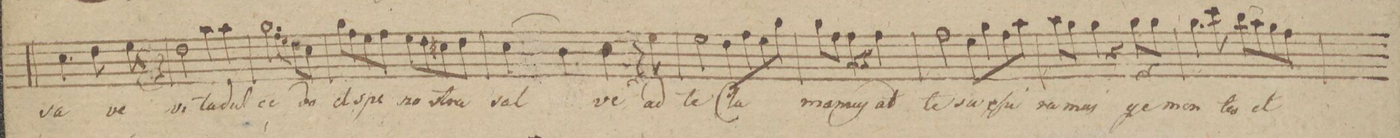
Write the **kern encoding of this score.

**kern	**text
*I"Canto	*
*clefC1	*
*k[f#c#g#]	*
*met(c)	*
*M4/4	*
4.a\	sa-
8b\	.
4cc#\	-ve
4r	.
=46	=46
2b\	vi-
4ff#\	-ta
4ff#\	dul-
=47	=47
2ee\	-ce-
*cue	*
8dd\L	.
8cc#\J	.
*Xcue	*
8b\L	-do
8a\J	.
=48	=48
8ee\L	et
8dd\	.
8cc#\	spes
8dd\J	.
8cc#\L	no-
8b\	.
8a#X\	-stra
8b\J	.
=49	=49
(4.a\	sal-
8g#\)	.
4a\	-ve
8r	.
8cc#\	ad
=50	=50
2cc#\	te
8b\L	Cla-
8dd\	.
8cc#\	.
8ee\J	.
=51	=51
8ee\L	-ma-
8dd\J	.
4dd\	-mus
8r	.
8r	.
4dd\	ad
=52	=52
2dd\	te
8cc#\L	sus-
8ee\	.
8dd\	-pi-
8ff#\J	.
=53	=53
8ff#\L	-ra-
8ee\J	.
4ee\	-mus
4r	.
8ee\L	ge-
8ee\J	.
=54	=54
4.ee\	-men-
8aa\	.
(8gg#\L	-tes
8ff#\)	.
8ee\	et
8dd\J	.
=55	=55
*-	*-
